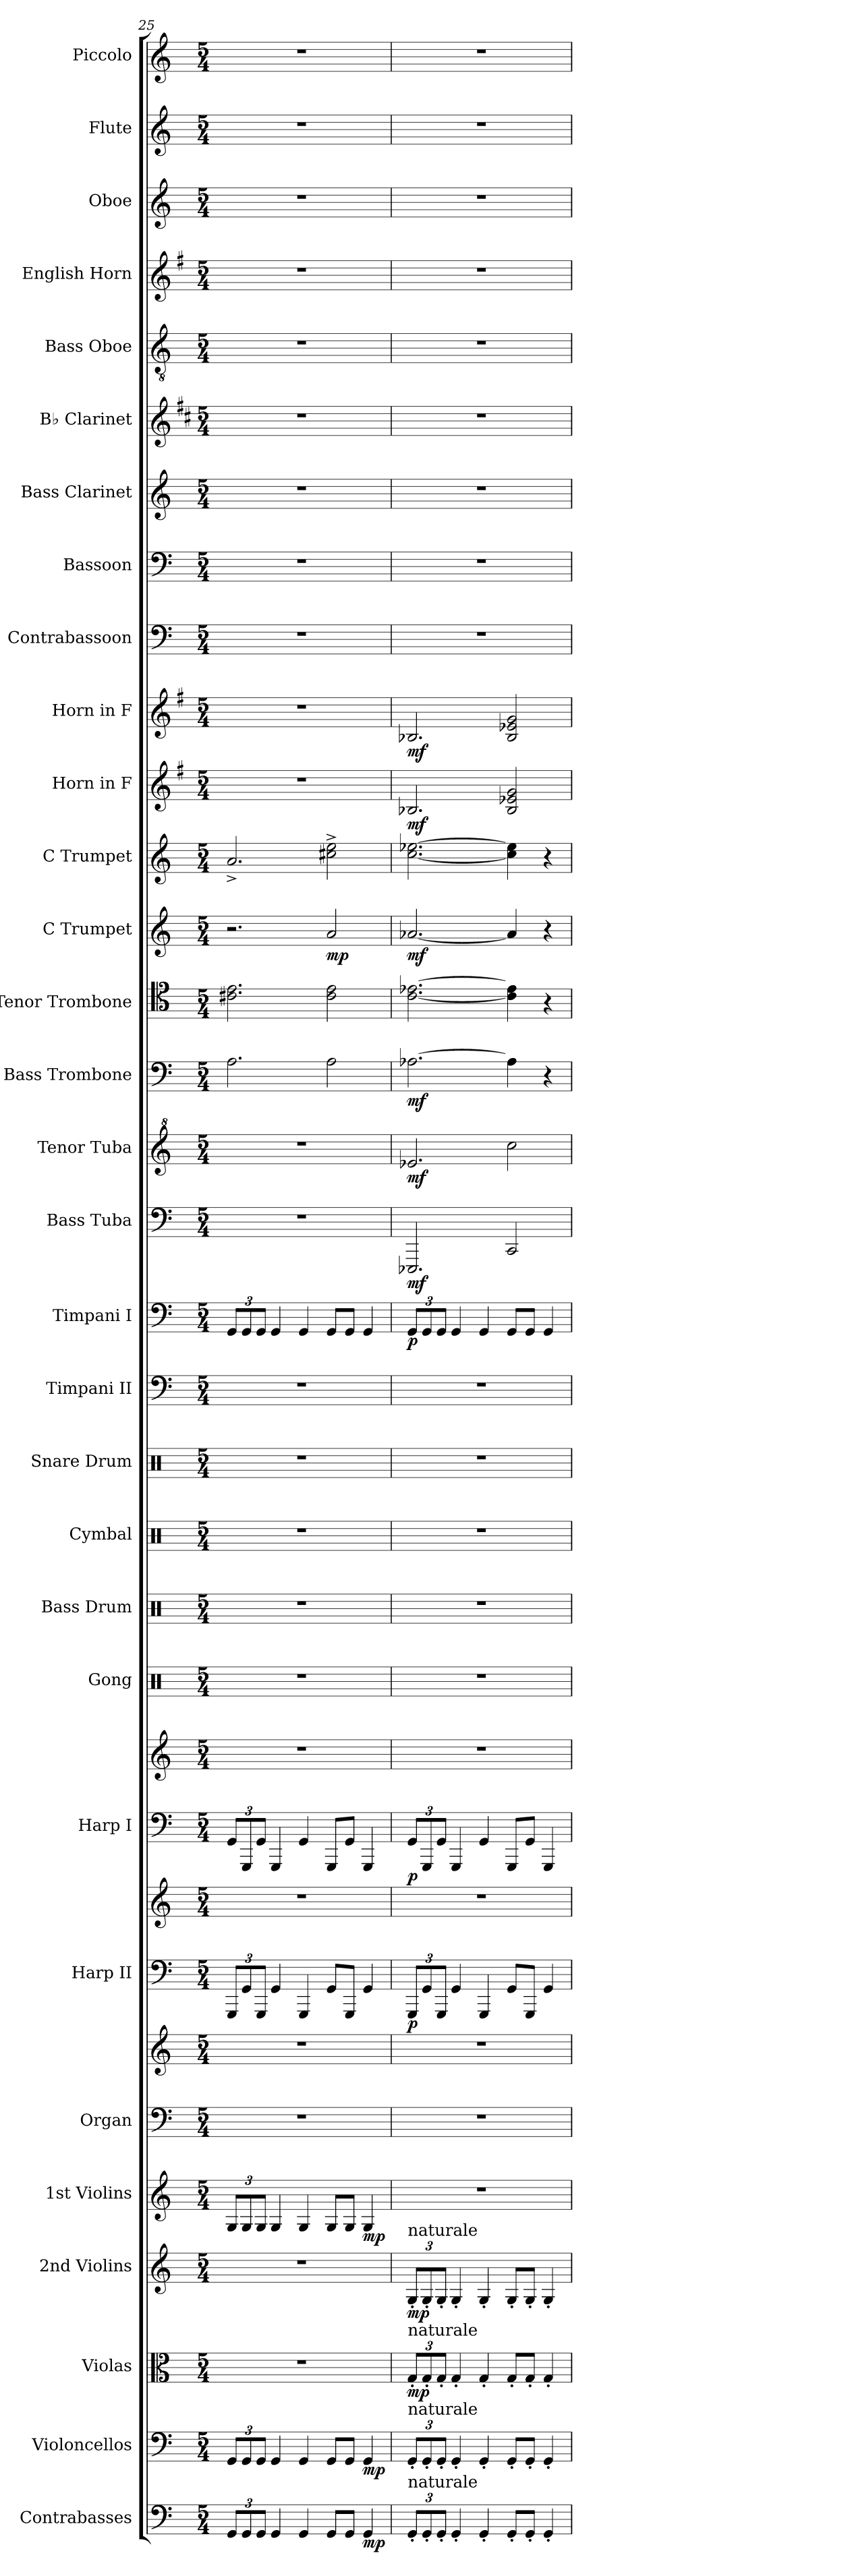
**kern	**dynam	**kern	**dynam	**kern	**dynam	**kern	**dynam	**kern	**dynam	**kern	**kern	**kern	**kern	**dynam	**kern	**kern	**dynam	**kern	**kern	**kern	**kern	**kern	**kern	**dynam	**kern	**dynam	**kern	**dynam	**kern	**dynam	**kern	**dynam	**kern	**dynam	**kern	**dynam	**kern	**dynam	**kern	**dynam	**kern	**kern	**kern	**kern	**kern	**kern	**kern	**kern	**kern
*part31	*part31	*part30	*part30	*part29	*part29	*part28	*part28	*part27	*part27	*part26	*part26	*part25	*part25	*part25	*part24	*part24	*part24	*part23	*part22	*part21	*part20	*part19	*part18	*part18	*part17	*part17	*part16	*part16	*part15	*part15	*part14	*part14	*part13	*part13	*part12	*part12	*part11	*part11	*part10	*part10	*part9	*part8	*part7	*part6	*part5	*part4	*part3	*part2	*part1
*staff34	*staff34	*staff33	*staff33	*staff32	*staff32	*staff31	*staff31	*staff30	*staff30	*staff29	*staff28	*staff27	*staff26	*staff26/27	*staff25	*staff24	*staff24/25	*staff23	*staff22	*staff21	*staff20	*staff19	*staff18	*staff18	*staff17	*staff17	*staff16	*staff16	*staff15	*staff15	*staff14	*staff14	*staff13	*staff13	*staff12	*staff12	*staff11	*staff11	*staff10	*staff10	*staff9	*staff8	*staff7	*staff6	*staff5	*staff4	*staff3	*staff2	*staff1
*I"Contrabasses	*	*I"Violoncellos	*	*I"Violas	*	*I"2nd Violins	*	*I"1st Violins	*	*I"Organ	*	*I"Harp II	*	*	*I"Harp I	*	*	*I"Gong	*I"Bass Drum	*I"Cymbal	*I"Snare Drum	*I"Timpani II	*I"Timpani I	*	*I"Bass Tuba	*	*I"Tenor Tuba	*	*I"Bass Trombone	*	*I"Tenor Trombone	*	*I"C Trumpet	*	*I"C Trumpet	*	*I"Horn in F	*	*I"Horn in F	*	*I"Contrabassoon	*I"Bassoon	*I"Bass Clarinet	*I"B♭ Clarinet	*I"Bass Oboe	*I"English Horn	*I"Oboe	*I"Flute	*I"Piccolo
*I'Cbs.	*	*I'Vcs.	*	*I'Vlas.	*	*I'Vlns.	*	*I'Vlns.	*	*I'Org.	*	*I'Hrp.	*	*	*I'Hrp.	*	*	*	*I'B. Dr.	*I'Cym.	*I'Sn. Dr.	*I'Timp.	*I'Timp.	*	*I'Tba.	*	*	*	*I'B. Tbn.	*	*I'T. Tbn.	*	*I'C Tpt.	*	*I'C Tpt.	*	*	*	*	*	*I'Cbsn.	*I'Bsn.	*I'B. Cl.	*I'B♭ Cl.	*	*I'E. Hn.	*I'Ob.	*I'Fl.	*I'Picc.
*clefF4	*	*clefF4	*	*clefC3	*	*clefG2	*	*clefG2	*	*clefF4	*clefG2	*clefF4	*clefG2	*	*clefF4	*clefG2	*	*clefX	*clefX	*clefX	*clefX	*clefF4	*clefF4	*	*clefF4	*	*clefG^2	*	*clefF4	*	*clefC4	*	*clefG2	*	*clefG2	*	*clefG2	*	*clefG2	*	*clefF4	*clefF4	*clefG2	*clefG2	*clefGv2	*clefG2	*clefG2	*clefG2	*clefG2
*ITrd7c12	*	*	*	*	*	*	*	*	*	*	*	*	*	*	*	*	*	*	*	*	*	*	*	*	*	*	*ITrd15c26	*	*	*	*	*	*	*	*	*	*ITrd4c7	*	*ITrd4c7	*	*ITrd7c12	*	*ITrd8c14	*ITrd1c2	*	*ITrd4c7	*	*	*ITrd-7c-12
*k[]	*	*k[]	*	*k[]	*	*k[]	*	*k[]	*	*k[]	*k[]	*k[]	*k[]	*	*k[]	*k[]	*	*k[]	*k[]	*k[]	*k[]	*k[]	*k[]	*	*k[]	*	*k[]	*	*k[]	*	*k[]	*	*k[]	*	*k[]	*	*k[]	*	*k[]	*	*k[]	*k[]	*k[]	*k[]	*k[]	*k[]	*k[]	*k[]	*k[]
*M5/4	*	*M5/4	*	*M5/4	*	*M5/4	*	*M5/4	*	*M5/4	*M5/4	*M5/4	*M5/4	*	*M5/4	*M5/4	*	*M5/4	*M5/4	*M5/4	*M5/4	*M5/4	*M5/4	*	*M5/4	*	*M5/4	*	*M5/4	*	*M5/4	*	*M5/4	*	*M5/4	*	*M5/4	*	*M5/4	*	*M5/4	*M5/4	*M5/4	*M5/4	*M5/4	*M5/4	*M5/4	*M5/4	*M5/4
*Xbrackettup	*	*Xbrackettup	*	*	*	*	*	*Xbrackettup	*	*	*	*Xbrackettup	*	*	*Xbrackettup	*	*	*	*	*	*	*	*Xbrackettup	*	*	*	*	*	*	*	*	*	*	*	*	*	*	*	*	*	*	*	*	*	*	*	*	*	*
=25	=25	=25	=25	=25	=25	=25	=25	=25	=25	=25	=25	=25	=25	=25	=25	=25	=25	=25	=25	=25	=25	=25	=25	=25	=25	=25	=25	=25	=25	=25	=25	=25	=25	=25	=25	=25	=25	=25	=25	=25	=25	=25	=25	=25	=25	=25	=25	=25	=25
12GGG/L	.	12GG/L	.	4%5r	.	4%5r	.	12G/L	.	4%5r	4%5r	12GGG/L	4%5r	.	12GG/L	4%5r	.	4%5r	4%5r	4%5r	4%5r	4%5r	12GG/L	.	4%5r	.	4%5r	.	2.A\	.	2.c#X\ 2.e\	.	2.r	.	2.a^/	.	4%5r	.	4%5r	.	4%5r	4%5r	4%5r	4%5r	4%5r	4%5r	4%5r	4%5r	4%5r
12GGG/	.	12GG/	.	.	.	.	.	12G/	.	.	.	12GG/	.	.	12GGG/	.	.	.	.	.	.	.	12GG/	.	.	.	.	.	.	.	.	.	.	.	.	.	.	.	.	.	.	.	.	.	.	.	.	.	.
12GGG/J	.	12GG/J	.	.	.	.	.	12G/J	.	.	.	12GGG/J	.	.	12GG/J	.	.	.	.	.	.	.	12GG/J	.	.	.	.	.	.	.	.	.	.	.	.	.	.	.	.	.	.	.	.	.	.	.	.	.	.
4GGG/	.	4GG/	.	.	.	.	.	4G/	.	.	.	4GG/	.	.	4GGG/	.	.	.	.	.	.	.	4GG/	.	.	.	.	.	.	.	.	.	.	.	.	.	.	.	.	.	.	.	.	.	.	.	.	.	.
4GGG/	.	4GG/	.	.	.	.	.	4G/	.	.	.	4GGG/	.	.	4GG/	.	.	.	.	.	.	.	4GG/	.	.	.	.	.	.	.	.	.	.	.	.	.	.	.	.	.	.	.	.	.	.	.	.	.	.
!	!	!	!	!	!	!	!	!	!	!	!	!	!	!	!	!	!	!	!	!	!	!	!	!	!	!	!	!	!	!	!	!	!	!LO:DY:b	!	!	!	!	!	!	!	!	!	!	!	!	!	!	!
8GGG/L	.	8GG/L	.	.	.	.	.	8G/L	.	.	.	8GG/L	.	.	8GGG/L	.	.	.	.	.	.	.	8GG/L	.	.	.	.	.	2A\	.	2c#\ 2e\	.	2a/	mp	2cc#X\^ 2ee\^	.	.	.	.	.	.	.	.	.	.	.	.	.	.
8GGG/J	.	8GG/J	.	.	.	.	.	8G/J	.	.	.	8GGG/J	.	.	8GG/J	.	.	.	.	.	.	.	8GG/J	.	.	.	.	.	.	.	.	.	.	.	.	.	.	.	.	.	.	.	.	.	.	.	.	.	.
!	!LO:DY:b	!	!LO:DY:b	!	!	!	!	!	!LO:DY:b	!	!	!	!	!	!	!	!	!	!	!	!	!	!	!	!	!	!	!	!	!	!	!	!	!	!	!	!	!	!	!	!	!	!	!	!	!	!	!	!
4GGG/	mp	4GG/	mp	.	.	.	.	4G/	mp	.	.	4GG/	.	.	4GGG/	.	.	.	.	.	.	.	4GG/	.	.	.	.	.	.	.	.	.	.	.	.	.	.	.	.	.	.	.	.	.	.	.	.	.	.
=26	=26	=26	=26	=26	=26	=26	=26	=26	=26	=26	=26	=26	=26	=26	=26	=26	=26	=26	=26	=26	=26	=26	=26	=26	=26	=26	=26	=26	=26	=26	=26	=26	=26	=26	=26	=26	=26	=26	=26	=26	=26	=26	=26	=26	=26	=26	=26	=26	=26
*	*	*	*	*Xbrackettup	*	*Xbrackettup	*	*	*	*	*	*	*	*	*	*	*	*	*	*	*	*	*	*	*	*	*	*	*	*	*	*	*	*	*	*	*	*	*	*	*	*	*	*	*	*	*	*	*
!	!	!	!	!	!	!LO:TX:a:t=naturale	!	!	!	!	!	!	!	!	!	!	!	!	!	!	!	!	!	!	!	!	!	!	!	!	!	!	!	!	!	!	!	!	!	!	!	!	!	!	!	!	!	!	!
!	!	!	!	!LO:TX:a:t=naturale	!	!	!	!	!	!	!	!	!	!	!	!	!	!	!	!	!	!	!	!	!	!	!	!	!	!	!	!	!	!	!	!	!	!	!	!	!	!	!	!	!	!	!	!	!
!	!	!LO:TX:a:t=naturale	!	!	!	!	!	!	!	!	!	!	!	!	!	!	!	!	!	!	!	!	!	!	!	!	!	!	!	!	!	!	!	!	!	!	!	!	!	!	!	!	!	!	!	!	!	!	!
!LO:TX:a:t=naturale	!	!	!	!	!	!	!	!	!	!	!	!	!	!	!	!	!	!	!	!	!	!	!	!	!	!	!	!	!	!	!	!	!	!	!	!	!	!	!	!	!	!	!	!	!	!	!	!	!
!	!	!	!	!	!LO:DY:b	!	!LO:DY:b	!	!	!	!	!	!	!LO:DY:b=2	!	!	!LO:DY:b=2	!	!	!	!	!	!	!LO:DY:b	!	!LO:DY:b	!	!LO:DY:b	!	!LO:DY:b	!	!LO:DY:b	!	!	!	!	!	!	!	!	!	!	!	!	!	!	!	!	!
!	!	!	!	!	!	!	!	!	!	!	!	!	!	!	!	!	!	!	!	!	!	!	!	!	!	!	!	!	!	!	!	!LO:DY:n=1:b	!	!LO:DY:b	!	!LO:DY:b	!	!	!	!	!	!	!	!	!	!	!	!	!
!	!	!	!	!	!	!	!	!	!	!	!	!	!	!	!	!	!	!	!	!	!	!	!	!	!	!	!	!	!	!	!	!	!	!	!	!LO:DY:n=1:b	!	!LO:DY:b	!	!LO:DY:b	!	!	!	!	!	!	!	!	!
12GGG'/L	.	12GG'/L	.	12G'/L	mp	12G'/L	mp	4%5r	.	4%5r	4%5r	12GGG/L	4%5r	p	12GG/L	4%5r	p	4%5r	4%5r	4%5r	4%5r	4%5r	12GG/L	p	2.EEE-X/	mf	2.E-X/	mf	[2.A-X\	mf	[2.c\ [2.e-X\	mf mf	[2.a-X/	mf	[2.cc\ [2.ee-X\	mf mf	2.E-X/	mf	2.E-X/	mf	4%5r	4%5r	4%5r	4%5r	4%5r	4%5r	4%5r	4%5r	4%5r
12GGG'/	.	12GG'/	.	12G'/	.	12G'/	.	.	.	.	.	12GG/	.	.	12GGG/	.	.	.	.	.	.	.	12GG/	.	.	.	.	.	.	.	.	.	.	.	.	.	.	.	.	.	.	.	.	.	.	.	.	.	.
12GGG'/J	.	12GG'/J	.	12G'/J	.	12G'/J	.	.	.	.	.	12GGG/J	.	.	12GG/J	.	.	.	.	.	.	.	12GG/J	.	.	.	.	.	.	.	.	.	.	.	.	.	.	.	.	.	.	.	.	.	.	.	.	.	.
4GGG'/	.	4GG'/	.	4G'/	.	4G'/	.	.	.	.	.	4GG/	.	.	4GGG/	.	.	.	.	.	.	.	4GG/	.	.	.	.	.	.	.	.	.	.	.	.	.	.	.	.	.	.	.	.	.	.	.	.	.	.
4GGG'/	.	4GG'/	.	4G'/	.	4G'/	.	.	.	.	.	4GGG/	.	.	4GG/	.	.	.	.	.	.	.	4GG/	.	.	.	.	.	.	.	.	.	.	.	.	.	.	.	.	.	.	.	.	.	.	.	.	.	.
8GGG'/L	.	8GG'/L	.	8G'/L	.	8G'/L	.	.	.	.	.	8GG/L	.	.	8GGG/L	.	.	.	.	.	.	.	8GG/L	.	2CC/	.	2c\	.	4A-\]	.	4c\] 4e-\]	.	4a-/]	.	4cc\] 4ee-\]	.	2E-/ 2A-X/ 2c/	.	2E-/ 2A-X/ 2c/	.	.	.	.	.	.	.	.	.	.
8GGG'/J	.	8GG'/J	.	8G'/J	.	8G'/J	.	.	.	.	.	8GGG/J	.	.	8GG/J	.	.	.	.	.	.	.	8GG/J	.	.	.	.	.	.	.	.	.	.	.	.	.	.	.	.	.	.	.	.	.	.	.	.	.	.
4GGG'/	.	4GG'/	.	4G'/	.	4G'/	.	.	.	.	.	4GG/	.	.	4GGG/	.	.	.	.	.	.	.	4GG/	.	.	.	.	.	4r	.	4r	.	4r	.	4r	.	.	.	.	.	.	.	.	.	.	.	.	.	.
=	=	=	=	=	=	=	=	=	=	=	=	=	=	=	=	=	=	=	=	=	=	=	=	=	=	=	=	=	=	=	=	=	=	=	=	=	=	=	=	=	=	=	=	=	=	=	=	=	=
*-	*-	*-	*-	*-	*-	*-	*-	*-	*-	*-	*-	*-	*-	*-	*-	*-	*-	*-	*-	*-	*-	*-	*-	*-	*-	*-	*-	*-	*-	*-	*-	*-	*-	*-	*-	*-	*-	*-	*-	*-	*-	*-	*-	*-	*-	*-	*-	*-	*-
